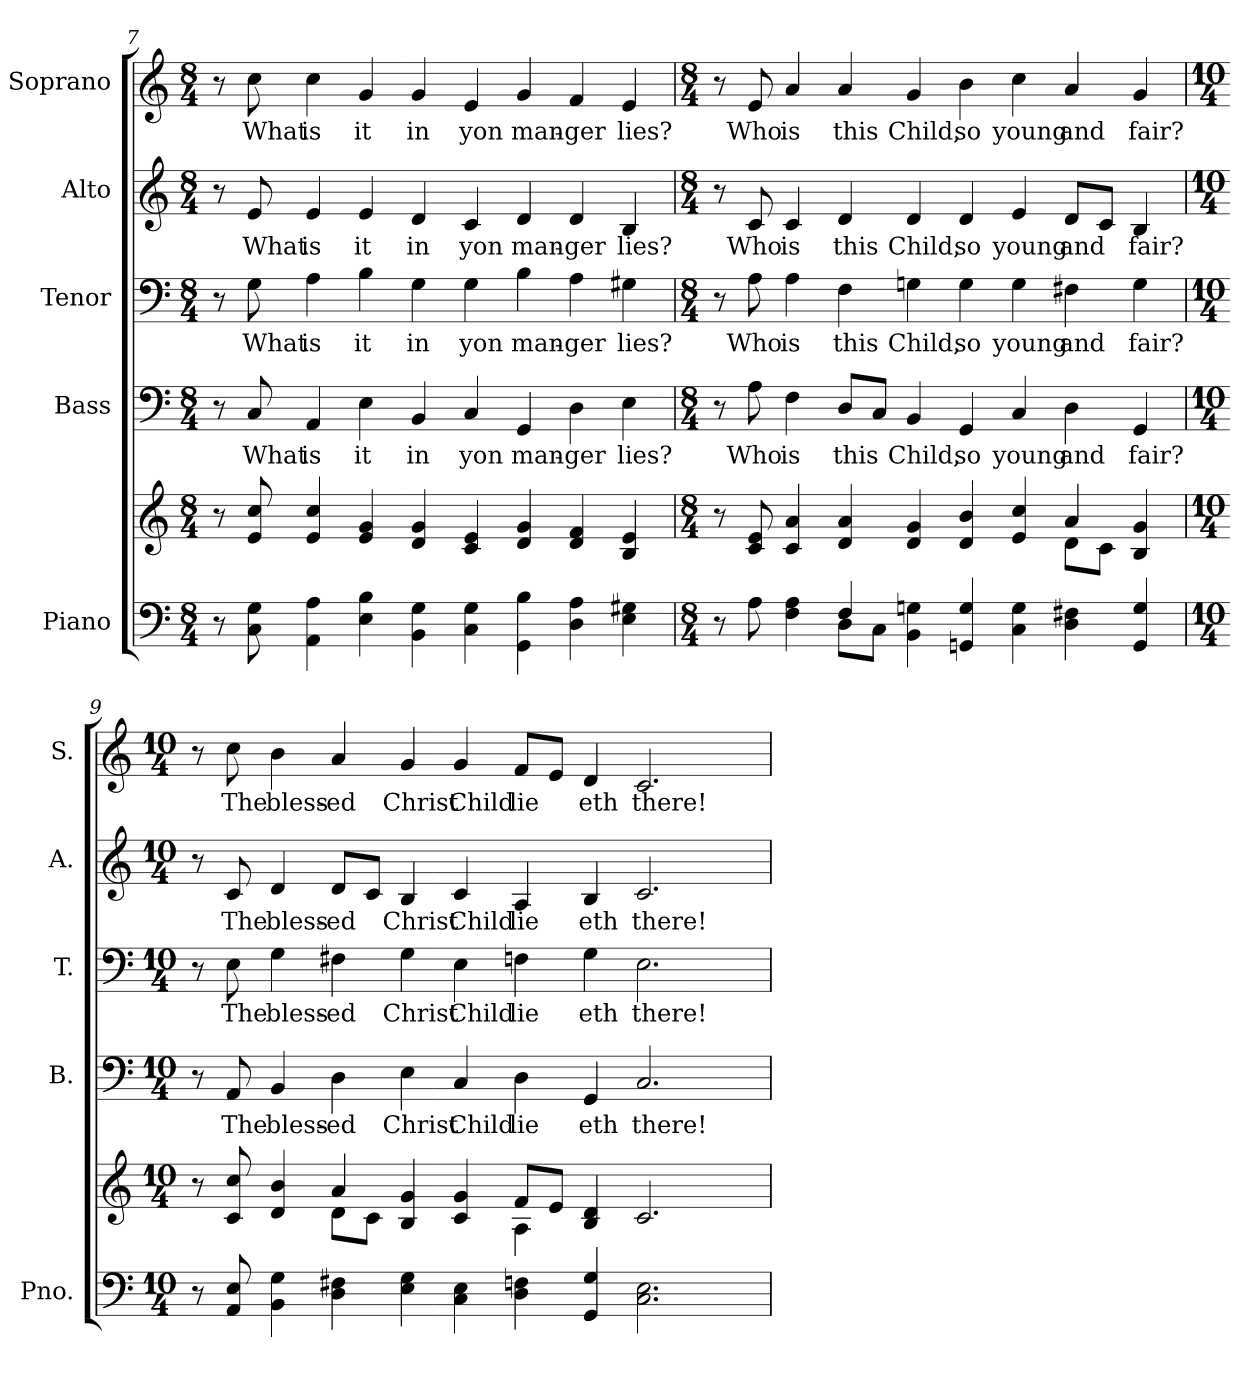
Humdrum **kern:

**kern	**kern	**kern	**text	**kern	**text	**kern	**text	**kern	**text
*part5	*part5	*part4	*part4	*part3	*part3	*part2	*part2	*part1	*part1
*staff6	*staff5	*staff4	*staff4	*staff3	*staff3	*staff2	*staff2	*staff1	*staff1
*I"Piano	*	*I"Bass	*	*I"Tenor	*	*I"Alto	*	*I"Soprano	*
*I'Pno.	*	*I'B.	*	*I'T.	*	*I'A.	*	*I'S.	*
!!LO:PB:g=z
*clefF4	*clefG2	*clefF4	*	*clefF4	*	*clefG2	*	*clefG2	*
*k[]	*k[]	*k[]	*	*k[]	*	*k[]	*	*k[]	*
*C:	*C:	*C:	*	*C:	*	*C:	*	*C:	*
*M8/4	*M8/4	*M8/4	*	*M8/4	*	*M8/4	*	*M8/4	*
=7	=7	=7	=7	=7	=7	=7	=7	=7	=7
8r	8r	8r	.	8r	.	8r	.	8r	.
!	!	!	!LO:LY:b:color=#000000	!	!	!	!	!	!
!	!	!	!	!	!LO:LY:b:color=#000000	!	!	!	!
!	!	!	!	!	!	!	!LO:LY:b:color=#000000	!	!
!	!	!	!	!	!	!	!	!	!LO:LY:b:color=#000000
8Ci\ 8Gi	8ei/ 8cci	8Ci/	What	8Gi\	What	8ei/	What	8cci\	What
!	!	!	!LO:LY:b:color=#000000	!	!	!	!	!	!
!	!	!	!	!	!LO:LY:b:color=#000000	!	!	!	!
!	!	!	!	!	!	!	!LO:LY:b:color=#000000	!	!
!	!	!	!	!	!	!	!	!	!LO:LY:b:color=#000000
4AAi\ 4Ai	4ei/ 4cci	4AAi/	is	4Ai\	is	4ei/	is	4cci\	is
!	!	!	!LO:LY:b:color=#000000	!	!	!	!	!	!
!	!	!	!	!	!LO:LY:b:color=#000000	!	!	!	!
!	!	!	!	!	!	!	!LO:LY:b:color=#000000	!	!
!	!	!	!	!	!	!	!	!	!LO:LY:b:color=#000000
4Ei\ 4Bi	4ei/ 4gi	4Ei\	it	4Bi\	it	4ei/	it	4gi/	it
!	!	!	!LO:LY:b:color=#000000	!	!	!	!	!	!
!	!	!	!	!	!LO:LY:b:color=#000000	!	!	!	!
!	!	!	!	!	!	!	!LO:LY:b:color=#000000	!	!
!	!	!	!	!	!	!	!	!	!LO:LY:b:color=#000000
4BBi\ 4Gi	4di/ 4gi	4BBi/	in	4Gi\	in	4di/	in	4gi/	in
!	!	!	!LO:LY:b:color=#000000	!	!	!	!	!	!
!	!	!	!	!	!LO:LY:b:color=#000000	!	!	!	!
!	!	!	!	!	!	!	!LO:LY:b:color=#000000	!	!
!	!	!	!	!	!	!	!	!	!LO:LY:b:color=#000000
4Ci\ 4Gi	4ci/ 4ei	4Ci/	yon	4Gi\	yon	4ci/	yon	4ei/	yon
!	!	!	!LO:LY:b:color=#000000	!	!	!	!	!	!
!	!	!	!	!	!LO:LY:b:color=#000000	!	!	!	!
!	!	!	!	!	!	!	!LO:LY:b:color=#000000	!	!
!	!	!	!	!	!	!	!	!	!LO:LY:b:color=#000000
4GGi\ 4Bi	4di/ 4gi	4GGi/	man-	4Bi\	man-	4di/	man-	4gi/	man-
!	!	!	!LO:LY:b:color=#000000	!	!	!	!	!	!
!	!	!	!	!	!LO:LY:b:color=#000000	!	!	!	!
!	!	!	!	!	!	!	!LO:LY:b:color=#000000	!	!
!	!	!	!	!	!	!	!	!	!LO:LY:b:color=#000000
4Di\ 4Ai	4di/ 4fi	4Di\	-ger	4Ai\	-ger	4di/	-ger	4fi/	-ger
!	!	!	!LO:LY:b:color=#000000	!	!	!	!	!	!
!	!	!	!	!	!LO:LY:b:color=#000000	!	!	!	!
!	!	!	!	!	!	!	!LO:LY:b:color=#000000	!	!
!	!	!	!	!	!	!	!	!	!LO:LY:b:color=#000000
4Ei\ 4G#Xi	4Bi/ 4ei	4Ei\	lies?	4G#Xi\	lies?	4Bi/	lies?	4ei/	lies?
!!LO:PB:g=z
=8	=8	=8	=8	=8	=8	=8	=8	=8	=8
*M8/4	*M8/4	*M8/4	*	*M8/4	*	*M8/4	*	*M8/4	*
*^	*^	*	*	*	*	*	*	*	*
8r	2ryy	8r	1ryy	8r	.	8r	.	8r	.	8r	.
!	!	!	!	!	!LO:LY:b:color=#000000	!	!	!	!	!	!
!	!	!	!	!	!	!	!LO:LY:b:color=#000000	!	!	!	!
!	!	!	!	!	!	!	!	!	!LO:LY:b:color=#000000	!	!
!	!	!	!	!	!	!	!	!	!	!	!LO:LY:b:color=#000000
8Ai\	.	8ci/ 8ei	.	8Ai\	Who	8Ai\	Who	8ci/	Who	8ei/	Who
!	!	!	!	!	!LO:LY:b:color=#000000	!	!	!	!	!	!
!	!	!	!	!	!	!	!LO:LY:b:color=#000000	!	!	!	!
!	!	!	!	!	!	!	!	!	!LO:LY:b:color=#000000	!	!
!	!	!	!	!	!	!	!	!	!	!	!LO:LY:b:color=#000000
4Fi\ 4Ai	.	4ci/ 4ai	.	4Fi\	is	4Ai\	is	4ci/	is	4ai/	is
!	!	!	!	!	!LO:LY:b:color=#000000	!	!	!	!	!	!
!	!	!	!	!	!	!	!LO:LY:b:color=#000000	!	!	!	!
!	!	!	!	!	!	!	!	!	!LO:LY:b:color=#000000	!	!
!	!	!	!	!	!	!	!	!	!	!	!LO:LY:b:color=#000000
4Fi/	8Di\L	4di/ 4ai	.	8Di/L	this	4Fi\	this	4di/	this	4ai/	this
.	8Ci\J	.	.	8Ci/J	.	.	.	.	.	.	.
!	!	!	!	!	!LO:LY:b:color=#000000	!	!	!	!	!	!
!	!	!	!	!	!	!	!LO:LY:b:color=#000000	!	!	!	!
!	!	!	!	!	!	!	!	!	!LO:LY:b:color=#000000	!	!
!	!	!	!	!	!	!	!	!	!	!	!LO:LY:b:color=#000000
4BBi\ 4Gni	4ryy	4di/ 4gi	.	4BBi/	Child,	4Gni\	Child,	4di/	Child,	4gi/	Child,
!	!	!	!	!	!LO:LY:b:color=#000000	!	!	!	!	!	!
!	!	!	!	!	!	!	!LO:LY:b:color=#000000	!	!	!	!
!	!	!	!	!	!	!	!	!	!LO:LY:b:color=#000000	!	!
!	!	!	!	!	!	!	!	!	!	!	!LO:LY:b:color=#000000
4GGni/ 4Gi	1ryy	4di/ 4bi	2ryy	4GGi/	so	4Gi\	so	4di/	so	4bi\	so
!	!	!	!	!	!LO:LY:b:color=#000000	!	!	!	!	!	!
!	!	!	!	!	!	!	!LO:LY:b:color=#000000	!	!	!	!
!	!	!	!	!	!	!	!	!	!LO:LY:b:color=#000000	!	!
!	!	!	!	!	!	!	!	!	!	!	!LO:LY:b:color=#000000
4Ci\ 4Gi	.	4ei/ 4cci	.	4Ci/	young	4Gi\	young	4ei/	young	4cci\	young
!	!	!	!	!	!LO:LY:b:color=#000000	!	!	!	!	!	!
!	!	!	!	!	!	!	!LO:LY:b:color=#000000	!	!	!	!
!	!	!	!	!	!	!	!	!	!LO:LY:b:color=#000000	!	!
!	!	!	!	!	!	!	!	!	!	!	!LO:LY:b:color=#000000
4Di\ 4F#Xi	.	4ai/	8di\L	4Di\	and	4F#Xi\	and	8di/L	and	4ai/	and
.	.	.	8ci\J	.	.	.	.	8ci/J	.	.	.
!	!	!	!	!	!LO:LY:b:color=#000000	!	!	!	!	!	!
!	!	!	!	!	!	!	!LO:LY:b:color=#000000	!	!	!	!
!	!	!	!	!	!	!	!	!	!LO:LY:b:color=#000000	!	!
!	!	!	!	!	!	!	!	!	!	!	!LO:LY:b:color=#000000
4GGi/ 4Gi	.	4Bi/ 4gi	4ryy	4GGi/	fair?	4Gi\	fair?	4Bi/	fair?	4gi/	fair?
*v	*v	*	*	*	*	*	*	*	*	*	*
!!LO:PB:g=z
=9	=9	=9	=9	=9	=9	=9	=9	=9	=9	=9
*M10/4	*M10/4	*	*M10/4	*	*M10/4	*	*M10/4	*	*M10/4	*
8r	8r	2ryy	8r	.	8r	.	8r	.	8r	.
!	!	!	!	!LO:LY:b:color=#000000	!	!	!	!	!	!
!	!	!	!	!	!	!LO:LY:b:color=#000000	!	!	!	!
!	!	!	!	!	!	!	!	!LO:LY:b:color=#000000	!	!
!	!	!	!	!	!	!	!	!	!	!LO:LY:b:color=#000000
8AAi/ 8Ei	8ci/ 8cci	.	8AAi/	The	8Ei\	The	8ci/	The	8cci\	The
!	!	!	!	!LO:LY:b:color=#000000	!	!	!	!	!	!
!	!	!	!	!	!	!LO:LY:b:color=#000000	!	!	!	!
!	!	!	!	!	!	!	!	!LO:LY:b:color=#000000	!	!
!	!	!	!	!	!	!	!	!	!	!LO:LY:b:color=#000000
4BBi\ 4Gi	4di/ 4bi	.	4BBi/	bless-	4Gi\	bless-	4di/	bless-	4bi\	bless-
!	!	!	!	!LO:LY:b:color=#000000	!	!	!	!	!	!
!	!	!	!	!	!	!LO:LY:b:color=#000000	!	!	!	!
!	!	!	!	!	!	!	!	!LO:LY:b:color=#000000	!	!
!	!	!	!	!	!	!	!	!	!	!LO:LY:b:color=#000000
4Di\ 4F#Xi	4ai/	8di\L	4Di\	-ed	4F#Xi\	-ed	8di/L	-ed	4ai/	-ed
.	.	8ci\J	.	.	.	.	8ci/J	.	.	.
!	!	!	!	!LO:LY:b:color=#000000	!	!	!	!	!	!
!	!	!	!	!	!	!LO:LY:b:color=#000000	!	!	!	!
!	!	!	!	!	!	!	!	!LO:LY:b:color=#000000	!	!
!	!	!	!	!	!	!	!	!	!	!LO:LY:b:color=#000000
4Ei\ 4Gi	4Bi/ 4gi	4ryy	4Ei\	Christ	4Gi\	Christ	4Bi/	Christ	4gi/	Christ
!	!	!	!	!LO:LY:b:color=#000000	!	!	!	!	!	!
!	!	!	!	!	!	!LO:LY:b:color=#000000	!	!	!	!
!	!	!	!	!	!	!	!	!LO:LY:b:color=#000000	!	!
!	!	!	!	!	!	!	!	!	!	!LO:LY:b:color=#000000
4Ci\ 4Ei	4ci/ 4gi	4ryy	4Ci/	Child	4Ei\	Child	4ci/	Child	4gi/	Child
!	!	!	!	!LO:LY:b:color=#000000	!	!	!	!	!	!
!	!	!	!	!	!	!LO:LY:b:color=#000000	!	!	!	!
!	!	!	!	!	!	!	!	!LO:LY:b:color=#000000	!	!
!	!	!	!	!	!	!	!	!	!	!LO:LY:b:color=#000000
4Di\ 4Fni	8fi/L	4Ai\	4Di\	lie	4Fni\	lie	4Ai/	lie	8fi/L	lie
.	8ei/J	.	.	.	.	.	.	.	8ei/J	.
!	!	!	!	!LO:LY:b:color=#000000	!	!	!	!	!	!
!	!	!	!	!	!	!LO:LY:b:color=#000000	!	!	!	!
!	!	!	!	!	!	!	!	!LO:LY:b:color=#000000	!	!
!	!	!	!	!	!	!	!	!	!	!LO:LY:b:color=#000000
4GGi/ 4Gi	4Bi/ 4di	2ryy	4GGi/	eth	4Gi\	eth	4Bi/	eth	4di/	eth
!	!	!	!	!LO:LY:b:color=#000000	!	!	!	!	!	!
!	!	!	!	!	!	!LO:LY:b:color=#000000	!	!	!	!
!	!	!	!	!	!	!	!	!LO:LY:b:color=#000000	!	!
!	!	!	!	!	!	!	!	!	!	!LO:LY:b:color=#000000
2.Ci\ 2.Ei	2.ci/	.	2.Ci/	there!	2.Ei\	there!	2.ci/	there!	2.ci/	there!
.	.	2ryy	.	.	.	.	.	.	.	.
*	*v	*v	*	*	*	*	*	*	*	*
=	=	=	=	=	=	=	=	=	=
*-	*-	*-	*-	*-	*-	*-	*-	*-	*-
